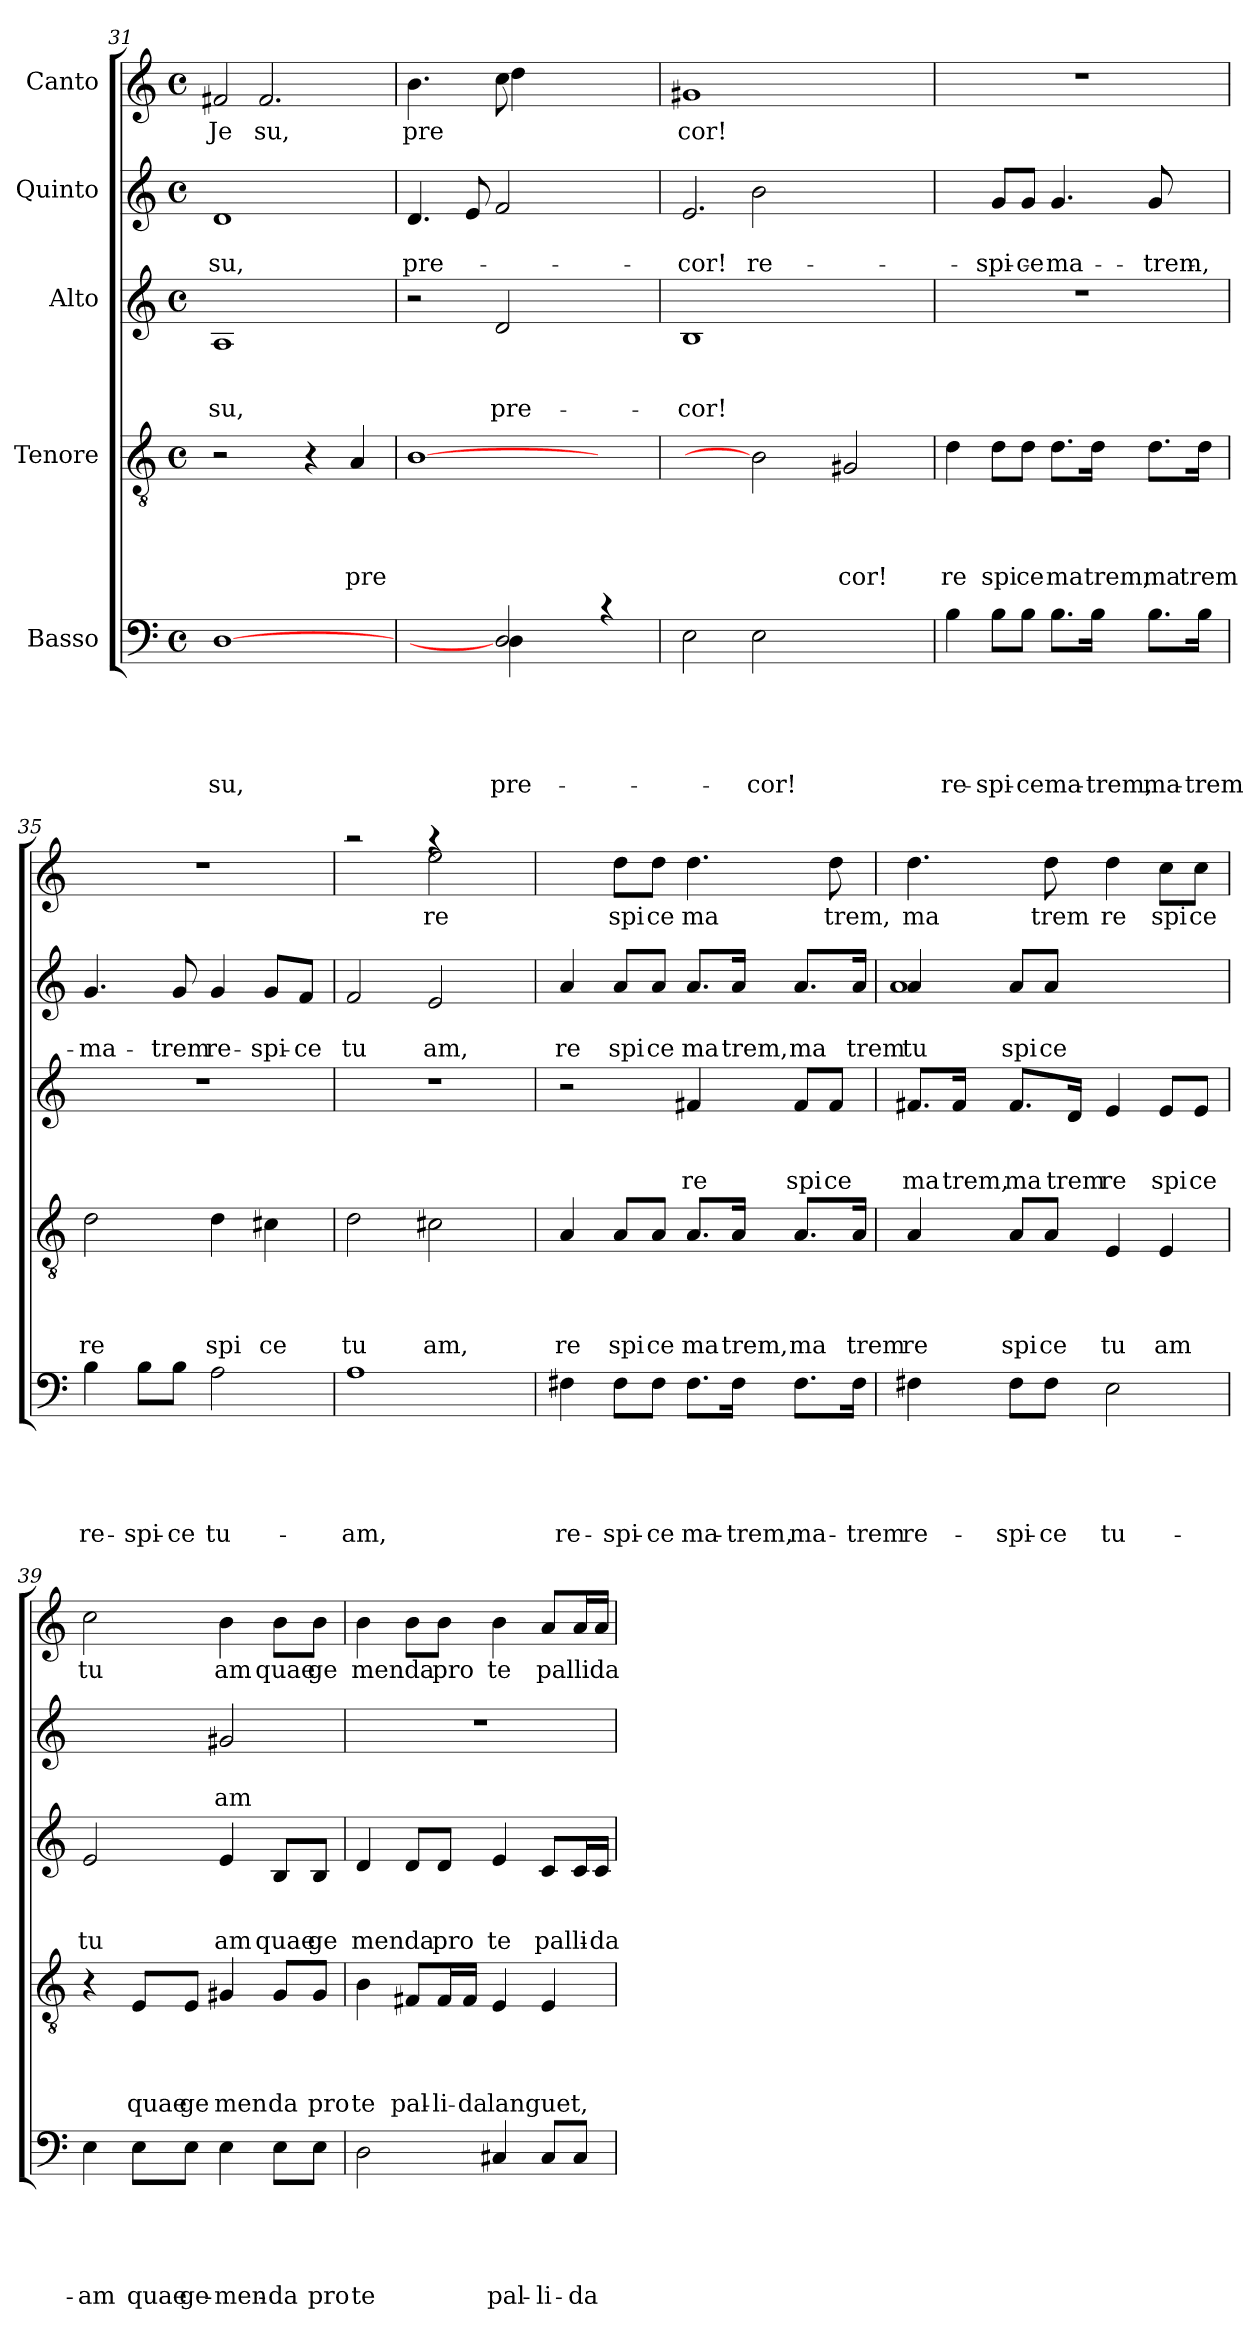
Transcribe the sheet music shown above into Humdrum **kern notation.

**kern	**text	**text	**text	**text	**text	**kern	**text	**text	**text	**text	**kern	**text	**text	**text	**kern	**text	**text	**kern	**text
*part5	*part5	*part5	*part5	*part5	*part5	*part4	*part4	*part4	*part4	*part4	*part3	*part3	*part3	*part3	*part2	*part2	*part2	*part1	*part1
*staff5	*staff5	*staff5	*staff5	*staff5	*staff5	*staff4	*staff4	*staff4	*staff4	*staff4	*staff3	*staff3	*staff3	*staff3	*staff2	*staff2	*staff2	*staff1	*staff1
*I"Basso	*	*	*	*	*	*I"Tenore	*	*	*	*	*I"Alto	*	*	*	*I"Quinto	*	*	*I"Canto	*
!!LO:PB:g=z
*clefF4	*	*	*	*	*	*clefGv2	*	*	*	*	*clefG2	*	*	*	*clefG2	*	*	*clefG2	*
*k[]	*	*	*	*	*	*k[]	*	*	*	*	*k[]	*	*	*	*k[]	*	*	*k[]	*
*C:	*	*	*	*	*	*C:	*	*	*	*	*C:	*	*	*	*C:	*	*	*C:	*
*M4/4	*	*	*	*	*	*M4/4	*	*	*	*	*M4/4	*	*	*	*M4/4	*	*	*M4/4	*
*met(c)	*	*	*	*	*	*met(c)	*	*	*	*	*met(c)	*	*	*	*met(c)	*	*	*met(c)	*
=31	=31	=31	=31	=31	=31	=31	=31	=31	=31	=31	=31	=31	=31	=31	=31	=31	=31	=31	=31
!	!	!	!	!	!LO:LY:b	!	!	!	!	!	!	!	!	!LO:LY:b	!	!	!LO:LY:b	!	!LO:LY:b
*	*	*	*	*	*	*	*	*	*	*	*	*	*	*	*	*	*	*^	*
[1D	.	.	.	.	-su,	2r	.	.	.	.	1A	.	.	su,	1d	.	su,	2f#X/	4ryy	Je
!	!	!	!	!	!	!	!	!	!	!	!	!	!	!	!	!	!	!	!	!LO:LY:b
.	.	.	.	.	.	.	.	.	.	.	.	.	.	.	.	.	.	.	2.f#/	su,
.	.	.	.	.	.	4r	.	.	.	.	.	.	.	.	.	.	.	2ryy	.	.
!	!	!	!	!	!	!	!	!	!	!LO:LY:b	!	!	!	!	!	!	!	!	!	!
.	.	.	.	.	.	4A/	.	.	.	pre	.	.	.	.	.	.	.	.	.	.
=32	=32	=32	=32	=32	=32	=32	=32	=32	=32	=32	=32	=32	=32	=32	=32	=32	=32	=32	=32	=32
*^	*	*	*	*	*	*	*	*	*	*	*	*	*	*	*	*	*	*	*	*
!	!	!	!	!	!	!	!	!	!	!	!	!	!	!	!	!	!	!LO:LY:b	!	!	!LO:LY:b
2ryy	2ryy	.	.	.	.	.	[1B	.	.	.	.	2r	.	.	.	4.d/	.	pre-	4.b\	2ryy	pre
.	.	.	.	.	.	.	.	.	.	.	.	.	.	.	.	8e/	.	.	8ryy	.	.
!	!	!	!	!	!	!LO:LY:b	!	!	!	!	!	!	!	!	!LO:LY:b	!	!	!	!	!	!
2D]	4D\	.	.	.	.	pre-	.	.	.	.	.	2d/	.	.	pre-	2f/	.	.	8cc\	4dd\	.
.	.	.	.	.	.	.	.	.	.	.	.	.	.	.	.	.	.	.	2ryy	.	.
.	2ryy	.	.	.	.	.	.	.	.	.	.	.	.	.	.	.	.	.	.	2ryy	.
4rc	.	.	.	.	.	.	4ryy	.	.	.	.	4ryy	.	.	.	4ryy	.	.	.	.	.
.	.	.	.	.	.	.	.	.	.	.	.	.	.	.	.	.	.	.	8ryy	.	.
*v	*v	*	*	*	*	*	*	*	*	*	*	*	*	*	*	*	*	*	*v	*v	*
=33	=33	=33	=33	=33	=33	=33	=33	=33	=33	=33	=33	=33	=33	=33	=33	=33	=33	=33	=33
!	!	!	!	!	!	!	!	!	!	!	!	!	!	!LO:LY:b	!	!	!LO:LY:b	!	!LO:LY:b
*	*	*	*	*	*	*	*	*	*	*	*	*	*	*	*^	*	*	*	*
2E\	.	.	.	.	.	2ryy	.	.	.	.	1B	.	.	-cor!	2.e/	2ryy	.	-cor!	1g#X	cor!
!	!	!	!	!	!LO:LY:b	!	!	!	!	!	!	!	!	!	!	!	!	!LO:LY:b	!	!
2E\	.	.	.	.	-cor!	2B]	.	.	.	.	.	.	.	.	.	2b\	.	re-	.	.
.	.	.	.	.	.	.	.	.	.	.	.	.	.	.	2ryy	.	.	.	.	.
!	!	!	!	!	!	!	!	!	!	!LO:LY:b	!	!	!	!	!	!	!	!	!	!
2ryy	.	.	.	.	.	2G#X/	.	.	.	cor!	2ryy	.	.	.	.	2ryy	.	.	2ryy	.
.	.	.	.	.	.	.	.	.	.	.	.	.	.	.	4ryy	.	.	.	.	.
=34	=34	=34	=34	=34	=34	=34	=34	=34	=34	=34	=34	=34	=34	=34	=34	=34	=34	=34	=34	=34
!	!	!	!	!	!LO:LY:b	!	!	!	!	!LO:LY:b	!	!	!	!	!	!	!	!	!	!
4B\	.	.	.	.	re-	4d\	.	.	.	re	1r	.	.	.	4ryy	2.ryy	.	.	1r	.
!	!	!	!	!	!LO:LY:b	!	!	!	!	!LO:LY:b	!	!	!	!	!	!	!	!LO:LY:b	!	!
8B\L	.	.	.	.	-spi-	8d\L	.	.	.	spi	.	.	.	.	8g/L	.	.	-spi-	.	.
!	!	!	!	!	!LO:LY:b	!	!	!	!	!LO:LY:b	!	!	!	!	!	!	!	!LO:LY:b	!	!
8B\J	.	.	.	.	-ce	8d\J	.	.	.	ce	.	.	.	.	8g/J	.	.	-ce	.	.
!	!	!	!	!	!LO:LY:b	!	!	!	!	!LO:LY:b	!	!	!	!	!	!	!	!LO:LY:b	!	!
8.B\L	.	.	.	.	ma-	8.d\L	.	.	.	ma	.	.	.	.	4.g/	.	.	ma-	.	.
!	!	!	!	!	!LO:LY:b	!	!	!	!	!LO:LY:b	!	!	!	!	!	!	!	!	!	!
16B\Jk	.	.	.	.	-trem,	16d\Jk	.	.	.	trem,	.	.	.	.	.	.	.	.	.	.
!	!	!	!	!	!LO:LY:b	!	!	!	!	!LO:LY:b	!	!	!	!	!	!	!	!LO:LY:b	!	!
8.B\L	.	.	.	.	ma-	8.d\L	.	.	.	ma	.	.	.	.	.	8g/	.	-trem,	.	.
.	.	.	.	.	.	.	.	.	.	.	.	.	.	.	8ryy	8ryy	.	.	.	.
!	!	!	!	!	!LO:LY:b	!	!	!	!	!LO:LY:b	!	!	!	!	!	!	!	!	!	!
16B\Jk	.	.	.	.	-trem	16d\Jk	.	.	.	trem	.	.	.	.	.	.	.	.	.	.
*	*	*	*	*	*	*	*	*	*	*	*	*	*	*	*v	*v	*	*	*	*
=35	=35	=35	=35	=35	=35	=35	=35	=35	=35	=35	=35	=35	=35	=35	=35	=35	=35	=35	=35
!	!	!	!	!	!LO:LY:b	!	!	!	!	!LO:LY:b	!	!	!	!	!	!	!LO:LY:b	!	!
4B\	.	.	.	.	re-	2d\	.	.	.	re	1r	.	.	.	4.g/	.	ma-	1r	.
!	!	!	!	!	!LO:LY:b	!	!	!	!	!	!	!	!	!	!	!	!	!	!
8B\L	.	.	.	.	-spi-	.	.	.	.	.	.	.	.	.	.	.	.	.	.
!	!	!	!	!	!LO:LY:b	!	!	!	!	!	!	!	!	!	!	!	!LO:LY:b	!	!
8B\J	.	.	.	.	-ce	.	.	.	.	.	.	.	.	.	8g/	.	-trem	.	.
!	!	!	!	!	!LO:LY:b	!	!	!	!	!LO:LY:b	!	!	!	!	!	!	!LO:LY:b	!	!
2A\	.	.	.	.	tu-	4d\	.	.	.	spi	.	.	.	.	4g/	.	re-	.	.
!	!	!	!	!	!	!	!	!	!	!LO:LY:b	!	!	!	!	!	!	!LO:LY:b	!	!
.	.	.	.	.	.	4c#X\	.	.	.	ce	.	.	.	.	8g/L	.	-spi-	.	.
!	!	!	!	!	!	!	!	!	!	!	!	!	!	!	!	!	!LO:LY:b	!	!
.	.	.	.	.	.	.	.	.	.	.	.	.	.	.	8f/J	.	-ce	.	.
!!LO:LB:g=z
=36	=36	=36	=36	=36	=36	=36	=36	=36	=36	=36	=36	=36	=36	=36	=36	=36	=36	=36	=36
!	!	!	!	!	!LO:LY:b	!	!	!	!	!LO:LY:b	!	!	!	!	!	!	!LO:LY:b	!	!
*	*	*	*	*	*	*	*	*	*	*	*	*	*	*	*	*	*	*^	*
1A	.	.	.	.	-am,	2d\	.	.	.	tu	1r	.	.	.	2f/	.	tu	2raa	2ryy	.
!	!	!	!	!	!	!	!	!	!	!LO:LY:b	!	!	!	!	!	!	!LO:LY:b	!	!	!LO:LY:b
.	.	.	.	.	.	2c#X\	.	.	.	am,	.	.	.	.	2e/	.	am,	4raa	2ee\	re
.	.	.	.	.	.	.	.	.	.	.	.	.	.	.	.	.	.	4ryy	.	.
*	*	*	*	*	*	*	*	*	*	*	*	*	*	*	*	*	*	*v	*v	*
=37	=37	=37	=37	=37	=37	=37	=37	=37	=37	=37	=37	=37	=37	=37	=37	=37	=37	=37	=37
!	!	!	!	!	!LO:LY:b	!	!	!	!	!LO:LY:b	!	!	!	!	!	!	!LO:LY:b	!	!
4F#X\	.	.	.	.	re-	4A/	.	.	.	re	2r	.	.	.	4a/	.	re	4ryy	.
!	!	!	!	!	!LO:LY:b	!	!	!	!	!LO:LY:b	!	!	!	!	!	!	!LO:LY:b	!	!LO:LY:b
8F#\L	.	.	.	.	-spi-	8A/L	.	.	.	spi	.	.	.	.	8a/L	.	spi	8dd\L	spi
!	!	!	!	!	!LO:LY:b	!	!	!	!	!LO:LY:b	!	!	!	!	!	!	!LO:LY:b	!	!LO:LY:b
8F#\J	.	.	.	.	-ce	8A/J	.	.	.	ce	.	.	.	.	8a/J	.	ce	8dd\J	ce
!	!	!	!	!	!LO:LY:b	!	!	!	!	!LO:LY:b	!	!	!	!LO:LY:b	!	!	!LO:LY:b	!	!LO:LY:b
8.F#\L	.	.	.	.	ma-	8.A/L	.	.	.	ma	4f#X/	.	.	re	8.a/L	.	ma	4.dd\	ma
!	!	!	!	!	!LO:LY:b	!	!	!	!	!LO:LY:b	!	!	!	!	!	!	!LO:LY:b	!	!
16F#\Jk	.	.	.	.	-trem,	16A/Jk	.	.	.	trem,	.	.	.	.	16a/Jk	.	trem,	.	.
!	!	!	!	!	!LO:LY:b	!	!	!	!	!LO:LY:b	!	!	!	!LO:LY:b	!	!	!LO:LY:b	!	!
8.F#\L	.	.	.	.	ma-	8.A/L	.	.	.	ma	8f#/L	.	.	spi	8.a/L	.	ma	.	.
!	!	!	!	!	!	!	!	!	!	!	!	!	!	!LO:LY:b	!	!	!	!	!LO:LY:b
.	.	.	.	.	.	.	.	.	.	.	8f#/J	.	.	ce	.	.	.	8dd\	trem,
!	!	!	!	!	!LO:LY:b	!	!	!	!	!LO:LY:b	!	!	!	!	!	!	!LO:LY:b	!	!
16F#\Jk	.	.	.	.	-trem	16A/Jk	.	.	.	trem	.	.	.	.	16a/Jk	.	trem	.	.
=38	=38	=38	=38	=38	=38	=38	=38	=38	=38	=38	=38	=38	=38	=38	=38	=38	=38	=38	=38
!	!	!	!	!	!LO:LY:b	!	!	!	!	!LO:LY:b	!	!	!	!LO:LY:b	!	!	!LO:LY:b	!	!
*	*	*	*	*	*	*	*	*	*	*	*	*	*	*	*^	*	*	*	*
!	!	!	!	!	!	!	!	!	!	!	!	!	!	!	!	!	!	!LO:LY:b	!	!LO:LY:b
4F#X\	.	.	.	.	re-	4A/	.	.	.	re	8.f#X/L	.	.	ma	4a/	1a	.	tu	4.dd\	ma
!	!	!	!	!	!	!	!	!	!	!	!	!	!	!LO:LY:b	!	!	!	!	!	!
.	.	.	.	.	.	.	.	.	.	.	16f#/Jk	.	.	trem,	.	.	.	.	.	.
!	!	!	!	!	!LO:LY:b	!	!	!	!	!LO:LY:b	!	!	!	!LO:LY:b	!	!	!	!LO:LY:b	!	!
8F#\L	.	.	.	.	-spi-	8A/L	.	.	.	spi	8.f#/L	.	.	ma	8a/L	.	.	spi	.	.
!	!	!	!	!	!LO:LY:b	!	!	!	!	!LO:LY:b	!	!	!	!	!	!	!	!LO:LY:b	!	!LO:LY:b
8F#\J	.	.	.	.	-ce	8A/J	.	.	.	ce	.	.	.	.	8a/J	.	.	ce	8dd\	trem
!	!	!	!	!	!	!	!	!	!	!	!	!	!	!LO:LY:b	!	!	!	!	!	!
.	.	.	.	.	.	.	.	.	.	.	16d/Jk	.	.	trem	.	.	.	.	.	.
!	!	!	!	!	!LO:LY:b	!	!	!	!	!LO:LY:b	!	!	!	!LO:LY:b	!	!	!	!	!	!LO:LY:b
2E\	.	.	.	.	tu-	4E/	.	.	.	tu	4e/	.	.	re	2ryy	.	.	.	4dd\	re
!	!	!	!	!	!	!	!	!	!	!LO:LY:b	!	!	!	!LO:LY:b	!	!	!	!	!	!LO:LY:b
.	.	.	.	.	.	4E/	.	.	.	am	8e/L	.	.	spi	.	.	.	.	8cc\L	spi
!	!	!	!	!	!	!	!	!	!	!	!	!	!	!LO:LY:b	!	!	!	!	!	!LO:LY:b
.	.	.	.	.	.	.	.	.	.	.	8e/J	.	.	ce	.	.	.	.	8cc\J	ce
*	*	*	*	*	*	*	*	*	*	*	*	*	*	*	*v	*v	*	*	*	*
=39	=39	=39	=39	=39	=39	=39	=39	=39	=39	=39	=39	=39	=39	=39	=39	=39	=39	=39	=39
!	!	!	!	!	!LO:LY:b	!	!	!	!	!	!	!	!	!LO:LY:b	!	!	!	!	!LO:LY:b
4E\	.	.	.	.	-am	4r	.	.	.	.	2e/	.	.	tu	2ryy	.	.	2cc\	tu
!	!	!	!	!	!LO:LY:b	!	!	!	!	!LO:LY:b	!	!	!	!	!	!	!	!	!
8E\L	.	.	.	.	quae	8E/L	.	.	.	quae	.	.	.	.	.	.	.	.	.
!	!	!	!	!	!LO:LY:b	!	!	!	!	!LO:LY:b	!	!	!	!	!	!	!	!	!
8E\J	.	.	.	.	ge-	8E/J	.	.	.	ge	.	.	.	.	.	.	.	.	.
!	!	!	!	!	!LO:LY:b	!	!	!	!	!LO:LY:b	!	!	!	!LO:LY:b	!	!	!LO:LY:b	!	!LO:LY:b
4E\	.	.	.	.	-men-	4G#X/	.	.	.	men	4e/	.	.	am	2g#X/	.	am	4b\	am
!	!	!	!	!	!LO:LY:b	!	!	!	!	!LO:LY:b	!	!	!	!LO:LY:b	!	!	!	!	!LO:LY:b
8E\L	.	.	.	.	-da	8G#/L	.	.	.	da	8B/L	.	.	quae	.	.	.	8b\L	quae
!	!	!	!	!	!LO:LY:b	!	!	!	!	!LO:LY:b	!	!	!	!LO:LY:b	!	!	!	!	!LO:LY:b
8E\J	.	.	.	.	pro	8G#/J	.	.	.	pro	8B/J	.	.	ge	.	.	.	8b\J	ge
!!LO:LB:g=z
=40	=40	=40	=40	=40	=40	=40	=40	=40	=40	=40	=40	=40	=40	=40	=40	=40	=40	=40	=40
!	!	!	!	!	!LO:LY:b	!	!	!	!	!LO:LY:b	!	!	!	!LO:LY:b	!	!	!	!	!LO:LY:b
2D\	.	.	.	.	te	4B\	.	.	.	te	4d/	.	.	menda	1r	.	.	4b\	menda
!	!	!	!	!	!	!	!	!	!	!LO:LY:b	!	!	!	!	!	!	!	!	!
.	.	.	.	.	.	8F#X/L	.	.	.	pal-	8d/L	.	.	.	.	.	.	8b\L	.
!	!	!	!	!	!	!	!	!	!	!LO:LY:b	!	!	!	!LO:LY:b	!	!	!	!	!LO:LY:b
.	.	.	.	.	.	16F#/L	.	.	.	-li-	8d/J	.	.	pro	.	.	.	8b\J	pro
!	!	!	!	!	!	!	!	!	!	!LO:LY:b	!	!	!	!	!	!	!	!	!
.	.	.	.	.	.	16F#/JJ	.	.	.	-da	.	.	.	.	.	.	.	.	.
!	!	!	!	!	!LO:LY:b	!	!	!	!	!LO:LY:b	!	!	!	!LO:LY:b	!	!	!	!	!LO:LY:b
4C#X/	.	.	.	.	pal-	4E/	.	.	.	languet,	4e/	.	.	te	.	.	.	4b\	te
!	!	!	!	!	!LO:LY:b	!	!	!	!	!	!	!	!	!LO:LY:b	!	!	!	!	!LO:LY:b
8C#/L	.	.	.	.	-li-	4E/	.	.	.	.	8c/L	.	.	palli-	.	.	.	8a/L	palli
!	!	!	!	!	!LO:LY:b	!	!	!	!	!	!	!	!	!	!	!	!	!	!
8C#/J	.	.	.	.	-da	.	.	.	.	.	16c/L	.	.	.	.	.	.	16a/L	.
!	!	!	!	!	!	!	!	!	!	!	!	!	!	!LO:LY:b	!	!	!	!	!LO:LY:b
.	.	.	.	.	.	.	.	.	.	.	16c/JJ	.	.	-da	.	.	.	16a/JJ	da
=	=	=	=	=	=	=	=	=	=	=	=	=	=	=	=	=	=	=	=
*-	*-	*-	*-	*-	*-	*-	*-	*-	*-	*-	*-	*-	*-	*-	*-	*-	*-	*-	*-
